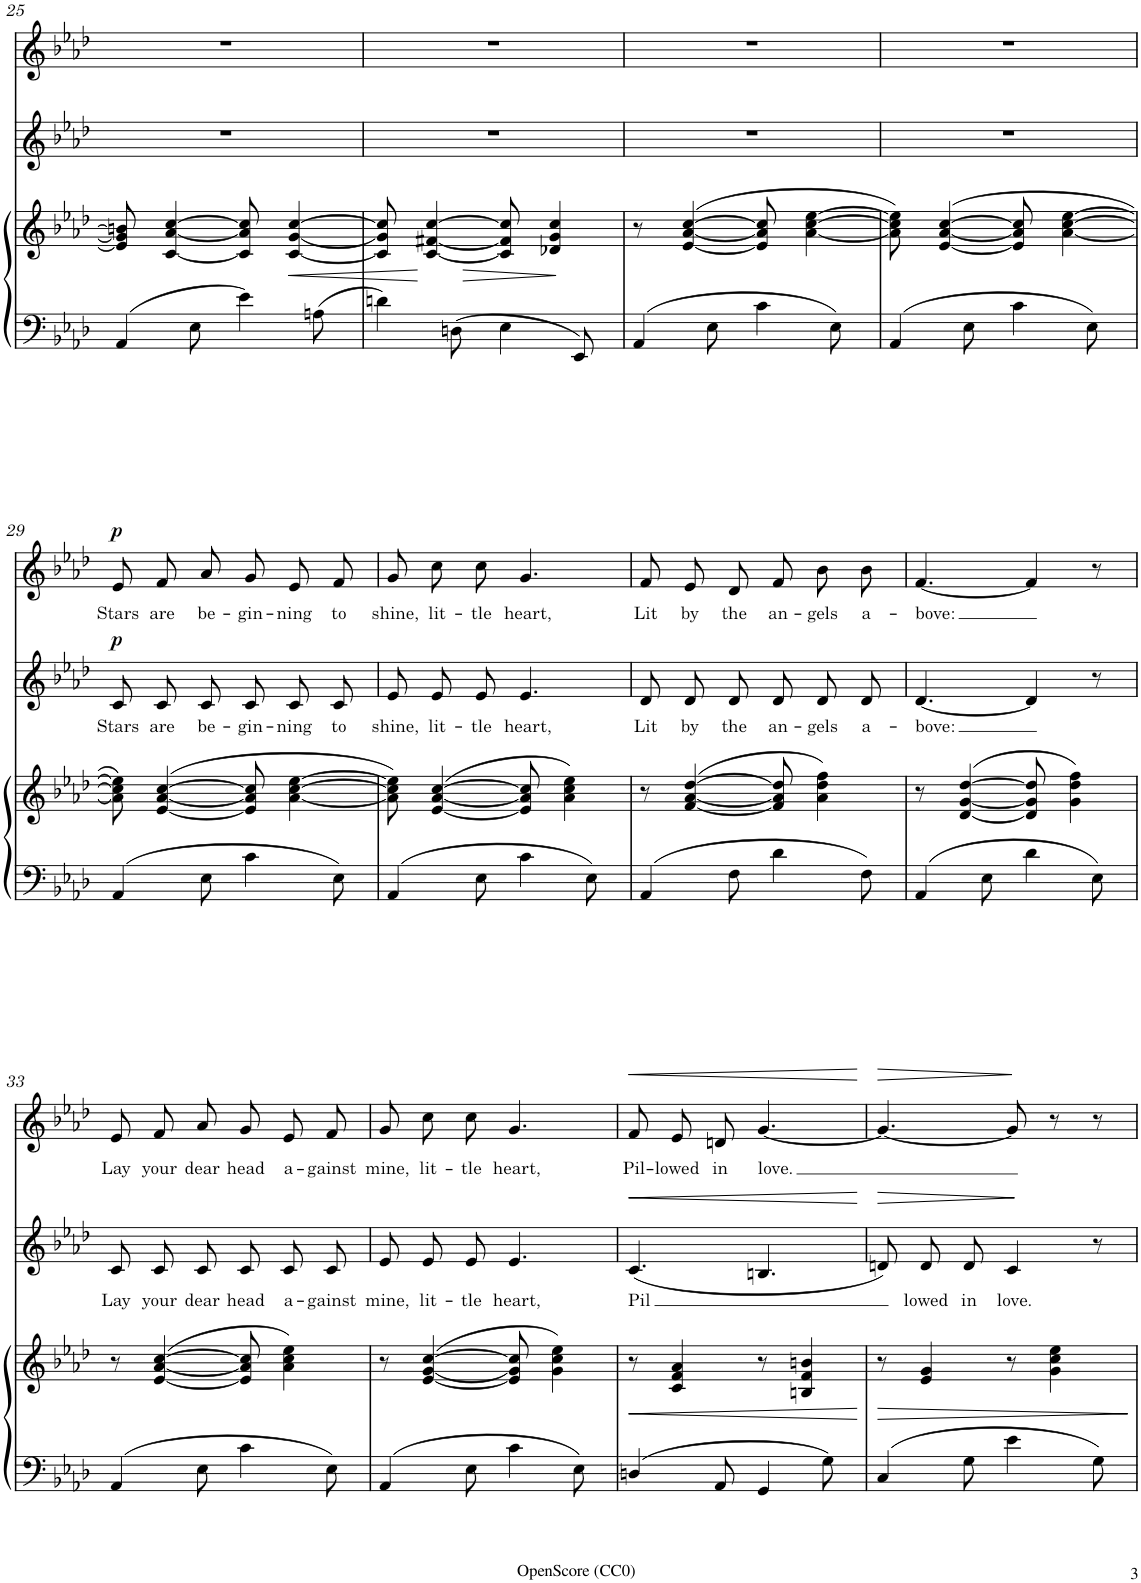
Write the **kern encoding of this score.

**kern	**kern	**dynam	**kern	**text	**dynam	**kern	**text	**dynam
*part3	*part3	*part3	*part2	*part2	*part2	*part1	*part1	*part1
*staff4	*staff3	*staff3/4	*staff2	*staff2	*staff2	*staff1	*staff1	*staff1
*I"Piano	*	*	*I"Voice 2	*	*	*I"Voice 1	*	*
*I'Pno	*	*	*	*	*	*	*	*
!!LO:PB:g=z
*clefF4	*clefG2	*	*clefG2	*	*	*clefG2	*	*
*	*	*	*Trd1c2	*	*	*	*	*
*k[b-e-a-d-]	*k[b-e-a-d-]	*	*k[b-e-a-d-]	*	*	*k[b-e-a-d-]	*	*
*M6/8	*M6/8	*	*M6/8	*	*	*M6/8	*	*
=25	=25	=25	=25	=25	=25	=25	=25	=25
4AA-/	8e-/] 8g/] 8bn/]	.	2.r	.	.	2.r	.	.
.	[4c/ [4a-/ [4cc/	.	.	.	.	.	.	.
8E-\	.	.	.	.	.	.	.	.
4e-\	8c/] 8a-/] 8cc/]	.	.	.	.	.	.	.
!	!	!LO:HP:b	!	!	!	!	!	!
.	[4c/ [4g/ [4cc/	<	.	.	.	.	.	.
8An\	.	.	.	.	.	.	.	.
=26	=26	=26	=26	=26	=26	=26	=26	=26
4dn\	8c/] 8g/] 8cc/]	.	2.r	.	.	2.r	.	.
!	!	!LO:HP:n=1:b	!	!	!	!	!	!
.	[4c/ [4f#X/ [4cc/	[ >	.	.	.	.	.	.
8Dn\	.	.	.	.	.	.	.	.
4E-\	8c/] 8f#/] 8cc/]	.	.	.	.	.	.	.
.	4d-X/ 4g/ 4cc/	.	.	.	.	.	.	.
8EE-/	.	.	.	.	.	.	.	.
.	.	]	.	.	.	.	.	.
=27	=27	=27	=27	=27	=27	=27	=27	=27
4AA-/	8r	.	2.r	.	.	2.r	.	.
.	([4e-/ [4a-/ [4cc/	.	.	.	.	.	.	.
8E-\	.	.	.	.	.	.	.	.
4c\	8e-/] 8a-/] 8cc/]	.	.	.	.	.	.	.
.	[4a-\ [4cc\ [4ee-\	.	.	.	.	.	.	.
8E-\	.	.	.	.	.	.	.	.
=28	=28	=28	=28	=28	=28	=28	=28	=28
4AA-/	8a-\] 8cc\] 8ee-\])	.	2.r	.	.	2.r	.	.
.	([4e-/ [4a-/ [4cc/	.	.	.	.	.	.	.
8E-\	.	.	.	.	.	.	.	.
4c\	8e-/] 8a-/] 8cc/]	.	.	.	.	.	.	.
.	[4a-\ [4cc\ [4ee-\	.	.	.	.	.	.	.
8E-\	.	.	.	.	.	.	.	.
!!LO:LB:g=z
=29	=29	=29	=29	=29	=29	=29	=29	=29
!	!	!	!	!LO:LY:b	!LO:DY:a	!	!LO:LY:b	!LO:DY:a
4AA-/	8a-\] 8cc\] 8ee-\])	.	8c/L	Stars	p	8e-/L	Stars	p
!	!	!	!	!LO:LY:b	!	!	!LO:LY:b	!
.	([4e-/ [4a-/ [4cc/	.	8c/	are	.	8f/	are	.
!	!	!	!	!LO:LY:b	!	!	!LO:LY:b	!
8E-\	.	.	8c/J	be-	.	8a-/J	be-	.
!	!	!	!	!LO:LY:b	!	!	!LO:LY:b	!
4c\	8e-/] 8a-/] 8cc/]	.	8c/L	-gin-	.	8g/L	-gin-	.
!	!	!	!	!LO:LY:b	!	!	!LO:LY:b	!
.	[4a-\ [4cc\ [4ee-\	.	8c/	-ning	.	8e-/	-ning	.
!	!	!	!	!LO:LY:b	!	!	!LO:LY:b	!
8E-\	.	.	8c/J	to	.	8f/J	to	.
=30	=30	=30	=30	=30	=30	=30	=30	=30
!	!	!	!	!LO:LY:b	!	!	!LO:LY:b	!
4AA-/	8a-\] 8cc\] 8ee-\])	.	8e-/L	shine,	.	8g/L	shine,	.
!	!	!	!	!LO:LY:b	!	!	!LO:LY:b	!
.	([4e-/ [4a-/ [4cc/	.	8e-/	lit-	.	8cc/	lit-	.
!	!	!	!	!LO:LY:b	!	!	!LO:LY:b	!
8E-\	.	.	8e-/J	-tle	.	8cc/J	-tle	.
!	!	!	!	!LO:LY:b	!	!	!LO:LY:b	!
4c\	8e-/] 8a-/] 8cc/]	.	4.e-/	heart,	.	4.g/	heart,	.
.	4a-\ 4cc\ 4ee-\)	.	.	.	.	.	.	.
8E-\	.	.	.	.	.	.	.	.
=31	=31	=31	=31	=31	=31	=31	=31	=31
!	!	!	!	!LO:LY:b	!	!	!LO:LY:b	!
4AA-/	8r	.	8d-/L	Lit	.	8f/L	Lit	.
!	!	!	!	!LO:LY:b	!	!	!LO:LY:b	!
.	([4f/ [4a-/ [4dd-/	.	8d-/	by	.	8e-/	by	.
!	!	!	!	!LO:LY:b	!	!	!LO:LY:b	!
8F\	.	.	8d-/J	the	.	8d-/J	the	.
!	!	!	!	!LO:LY:b	!	!	!LO:LY:b	!
4d-\	8f/] 8a-/] 8dd-/]	.	8d-/L	an-	.	8f/L	an-	.
!	!	!	!	!LO:LY:b	!	!	!LO:LY:b	!
.	4a-\ 4dd-\ 4ff\)	.	8d-/	-gels	.	8b-/	-gels	.
!	!	!	!	!LO:LY:b	!	!	!LO:LY:b	!
8F\	.	.	8d-/J	a-	.	8b-/J	a-	.
=32	=32	=32	=32	=32	=32	=32	=32	=32
!	!	!	!	!LO:LY:b	!	!	!LO:LY:b	!
4AA-/	8r	.	[4.d-/	-bove:	.	[4.f/	-bove:	.
.	([4d-/ [4g/ [4dd-/	.	.	.	.	.	.	.
8E-\	.	.	.	.	.	.	.	.
4d-\	8d-/] 8g/] 8dd-/]	.	4d-/]	.	.	4f/]	.	.
.	4g\ 4dd-\ 4ff\)	.	.	.	.	.	.	.
8E-\	.	.	8r	.	.	8r	.	.
!!LO:LB:g=z
=33	=33	=33	=33	=33	=33	=33	=33	=33
!	!	!	!	!LO:LY:b	!	!	!LO:LY:b	!
4AA-/	8r	.	8c/L	Lay	.	8e-/L	Lay	.
!	!	!	!	!LO:LY:b	!	!	!LO:LY:b	!
.	([4e-/ [4a-/ [4cc/	.	8c/	your	.	8f/	your	.
!	!	!	!	!LO:LY:b	!	!	!LO:LY:b	!
8E-\	.	.	8c/J	dear	.	8a-/J	dear	.
!	!	!	!	!LO:LY:b	!	!	!LO:LY:b	!
4c\	8e-/] 8a-/] 8cc/]	.	8c/L	head	.	8g/L	head	.
!	!	!	!	!LO:LY:b	!	!	!LO:LY:b	!
.	4a-\ 4cc\ 4ee-\)	.	8c/	a-	.	8e-/	a-	.
!	!	!	!	!LO:LY:b	!	!	!LO:LY:b	!
8E-\	.	.	8c/J	-gainst	.	8f/J	-gainst	.
=34	=34	=34	=34	=34	=34	=34	=34	=34
!	!	!	!	!LO:LY:b	!	!	!LO:LY:b	!
4AA-/	8r	.	8e-/L	mine,	.	8g/L	mine,	.
!	!	!	!	!LO:LY:b	!	!	!LO:LY:b	!
.	([4e-/ [4g/ [4cc/	.	8e-/	lit-	.	8cc/	lit-	.
!	!	!	!	!LO:LY:b	!	!	!LO:LY:b	!
8E-\	.	.	8e-/J	-tle	.	8cc/J	-tle	.
!	!	!	!	!LO:LY:b	!	!	!LO:LY:b	!
4c\	8e-/] 8g/] 8cc/]	.	4.e-/	heart,	.	4.g/	heart,	.
.	4g\ 4cc\ 4ee-\)	.	.	.	.	.	.	.
8E-\	.	.	.	.	.	.	.	.
=35	=35	=35	=35	=35	=35	=35	=35	=35
!	!	!LO:HP:b	!	!LO:LY:b	!LO:HP:b	!	!LO:LY:b	!LO:HP:b
4Dn/	8r	<	(4.c/	Pil	<	8f/L	Pil-	<
!	!	!	!	!	!	!	!LO:LY:b	!
.	4c/ 4f/ 4a-/	.	.	.	.	8e-/	-lowed	.
!	!	!	!	!	!	!	!LO:LY:b	!
8AA-/	.	.	.	.	.	8dn/J	in	.
!	!	!	!	!	!	!	!LO:LY:b	!
4GG/	8r	.	4.Bn/	.	.	[4.g/	love.	.
.	4Bn/ 4f/ 4bn/	.	.	.	.	.	.	.
8G\	.	.	.	.	.	.	.	.
.	.	[	.	.	[	.	.	[
=36	=36	=36	=36	=36	=36	=36	=36	=36
!	!	!LO:HP:b	!	!	!LO:HP:b	!	!	!LO:HP:b
4C/	8r	>	8dn/L)	.	>	4.g/_	.	>
!	!	!	!	!LO:LY:b	!	!	!	!
.	4e-/ 4g/	.	8d/	lowed	.	.	.	.
!	!	!	!	!LO:LY:b	!	!	!	!
8G\	.	.	8d/J	in	.	.	.	.
!	!	!	!	!LO:LY:b	!	!	!	!
4e-\	8r	.	4c/	love.	]	8g/]	.	]
.	4g\ 4cc\ 4ee-\	.	.	.	.	8r	.	.
8G\	.	.	8r	.	.	8r	.	.
.	.	]	.	.	.	.	.	.
=	=	=	=	=	=	=	=	=
*-	*-	*-	*-	*-	*-	*-	*-	*-
